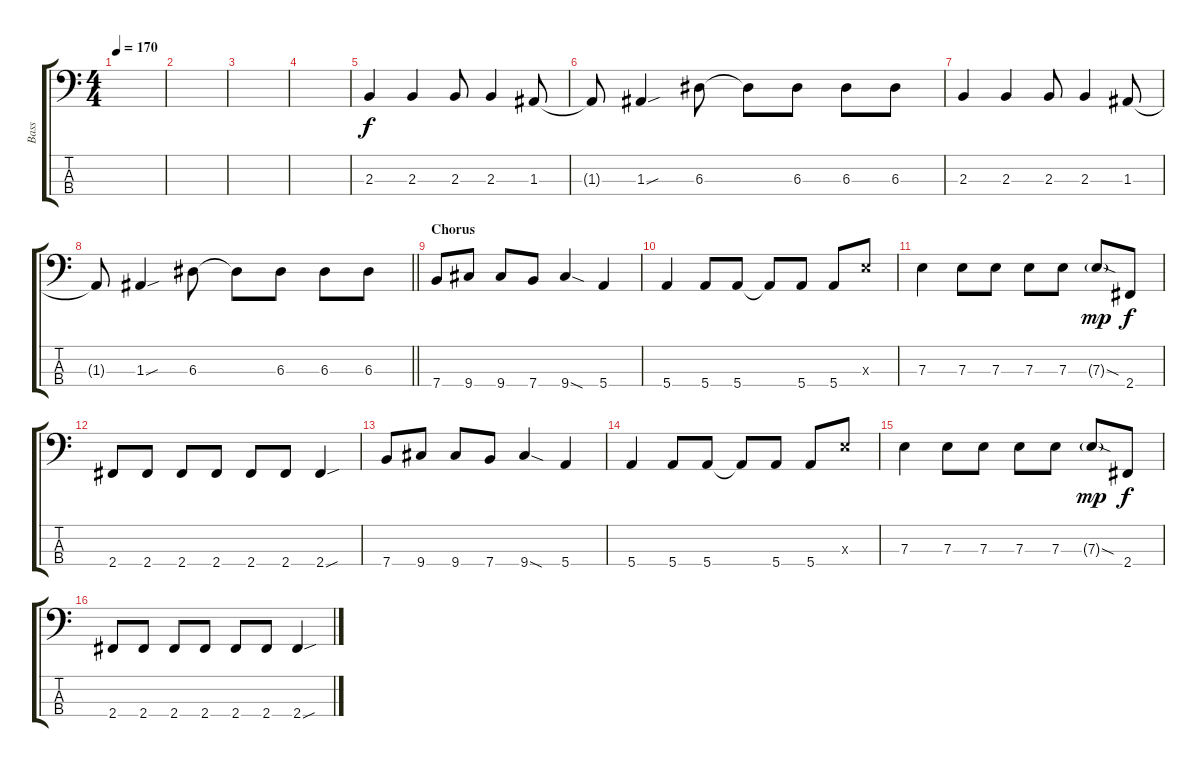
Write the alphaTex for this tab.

\track ("Bass" "Bass") {instrument electricbassfinger}
\staff {score tabs}
\tuning (G2 D2 A1 E1) {hide}
\ts (4 4)
\tempo 170
\clef f4
\ks c
|
|
|
|
2.3.4 2.3.4 2.3.8 2.3.4 1.3.8 |
1.3{t}.8 1.3{sou}.4 6.3.8 6.3{t}.8 6.3.8 6.3.8 6.3.8 |
2.3.4 2.3.4 2.3.8 2.3.4 1.3.8 |
\barLineRight lightlight
1.3{t}.8 1.3{sou}.4 6.3.8 6.3{t}.8 6.3.8 6.3.8 6.3.8 |
\section ("" "Chorus")
7.4.8 9.4.8 9.4.8 7.4.8 9.4{sod}.4 5.4.4 |
5.4.4 5.4.8 5.4.8 5.4{t}.8 5.4.8 5.4.8 7.3{x}.8 |
7.3.4 7.3.8 7.3.8 7.3.8 7.3.8 7.3{sod g}.8{dy mp} 2.4.8{dy f} |
2.4.8 2.4.8 2.4.8 2.4.8 2.4.8 2.4.8 2.4{sou}.4 |
7.4.8 9.4.8 9.4.8 7.4.8 9.4{sod}.4 5.4.4 |
5.4.4 5.4.8 5.4.8 5.4{t}.8 5.4.8 5.4.8 7.3{x}.8 |
7.3.4 7.3.8 7.3.8 7.3.8 7.3.8 7.3{sod g}.8{dy mp} 2.4.8{dy f} |
2.4.8 2.4.8 2.4.8 2.4.8 2.4.8 2.4.8 2.4{sou}.4
